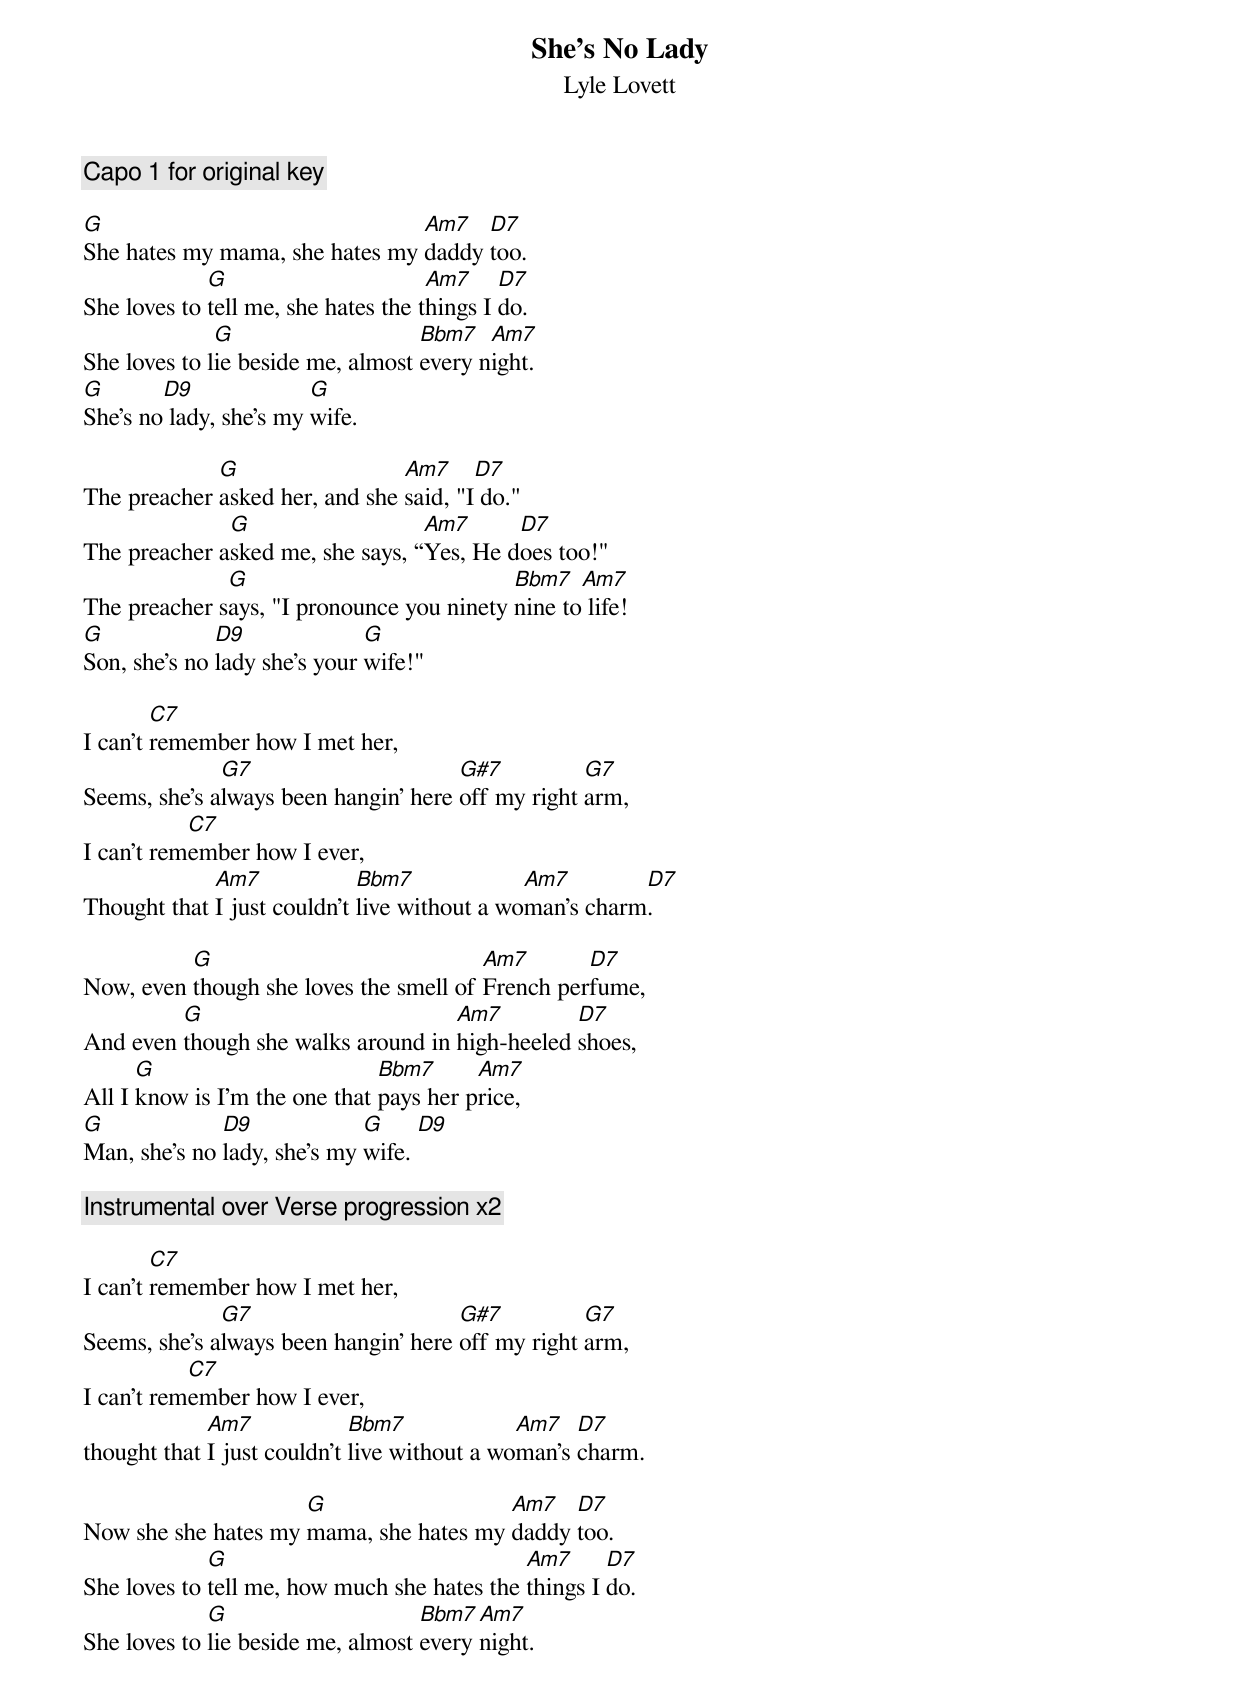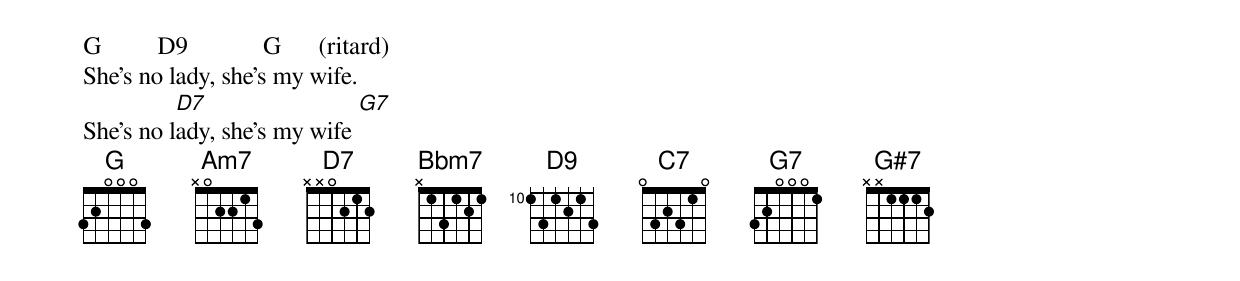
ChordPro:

{title: She’s No Lady}
{subtitle: Lyle Lovett}
{c:Capo 1 for original key}

[G]She hates my mama, she hates my [Am7]daddy [D7]too.
She loves to [G]tell me, she hates the t[Am7]hings I [D7]do.
She loves to l[G]ie beside me, almost [Bbm7]every n[Am7]ight.
[G]She's no[D9] lady, she's my [G]wife.

The preacher [G]asked her, and she [Am7]said, "I[D7] do."
The preacher a[G]sked me, she says, “[Am7]Yes, He d[D7]oes too!"
The preacher s[G]ays, "I pronounce you ninety [Bbm7]nine to[Am7] life!
[G]Son, she's no [D9]lady she's your [G]wife!"

I can't [C7]remember how I met her,
Seems, she's a[G7]lways been hangin' here [G#7]off my right [G7]arm,
I can't rem[C7]ember how I ever,
Thought that [Am7]I just couldn't [Bbm7]live without a wo[Am7]man's charm[D7].

Now, even [G]though she loves the smell of [Am7]French per[D7]fume,
And even [G]though she walks around in [Am7]high-heeled [D7]shoes,
All I [G]know is I'm the one that [Bbm7]pays her p[Am7]rice,
[G]Man, she's no [D9]lady, she's my [G]wife. [D9]

{c:Instrumental over Verse progression x2}

I can't [C7]remember how I met her,
Seems, she's a[G7]lways been hangin' here [G#7]off my right [G7]arm,
I can't rem[C7]ember how I ever,
thought that [Am7]I just couldn't [Bbm7]live without a wo[Am7]man's [D7]charm.

Now she she hates my [G]mama, she hates my [Am7]daddy [D7]too.
She loves to [G]tell me, how much she hates the [Am7]things I [D7]do.
She loves to [G]lie beside me, almost [Bbm7]every [Am7]night.
G         D9            G      (ritard)
She's no lady, she's my wife.
She's no l[D7]ady, she's my wife [G7]
